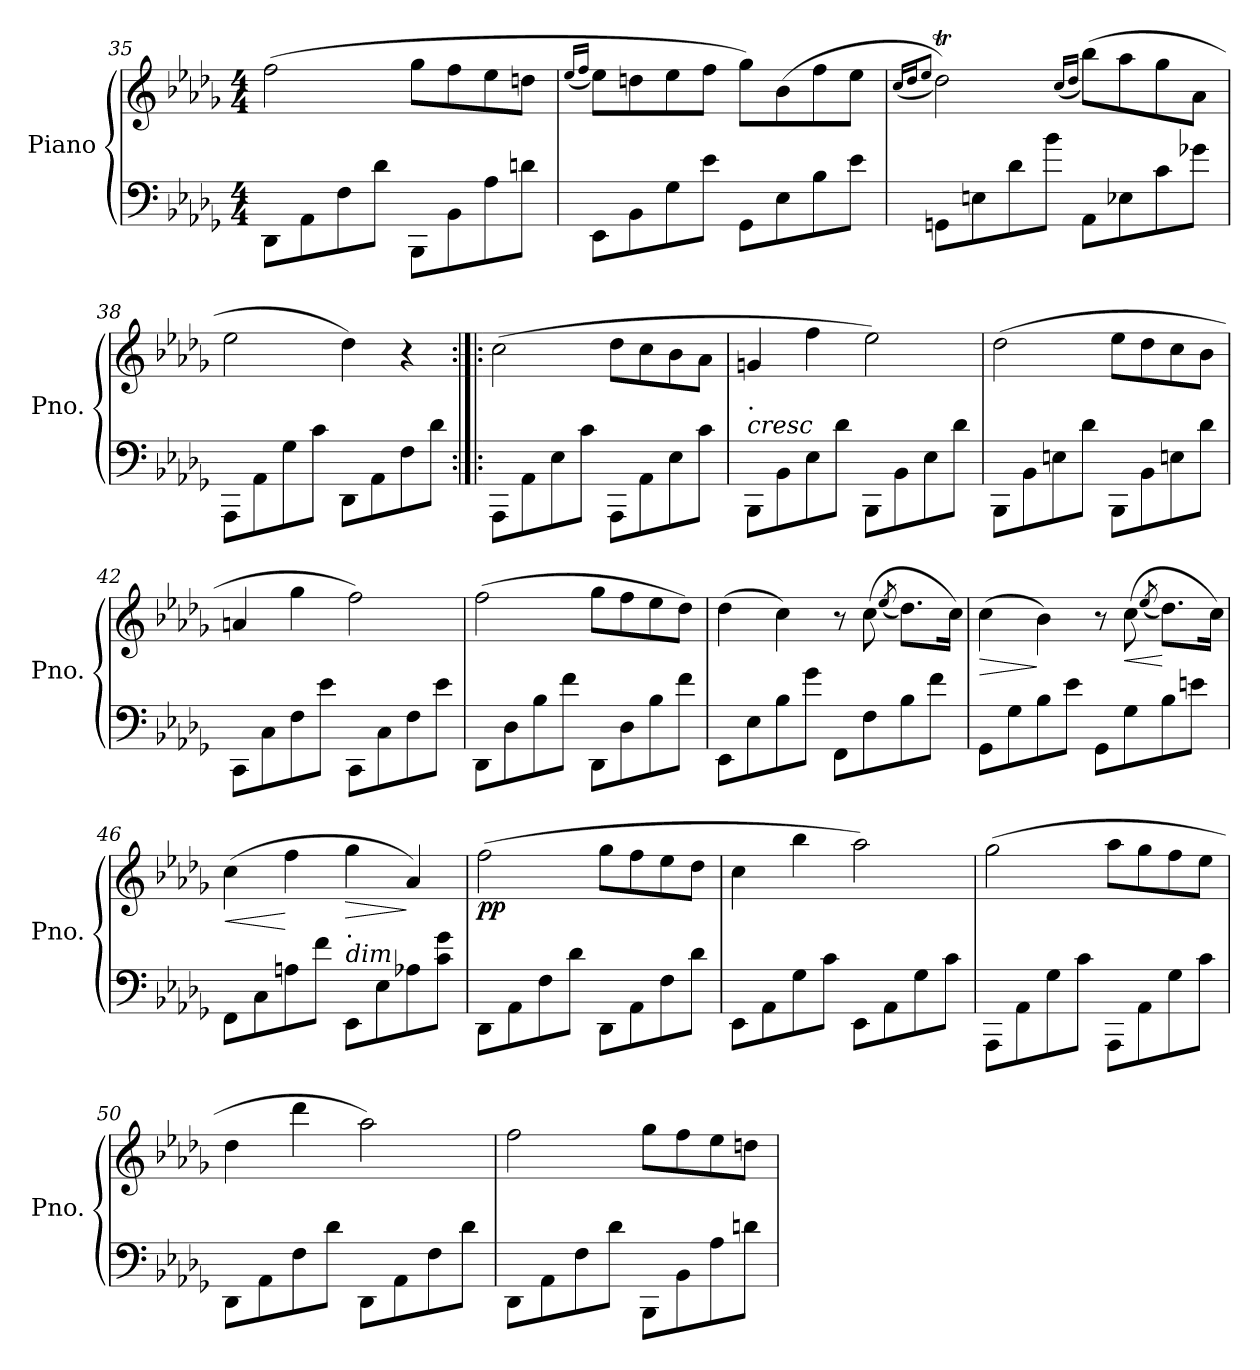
**kern	**kern	**dynam
*part1	*part1	*part1
*staff2	*staff1	*staff1/2
*I"Piano	*	*
*I'Pno.	*	*
*clefF4	*clefG2	*
*k[b-e-a-d-g-]	*k[b-e-a-d-g-]	*
*M4/4	*M4/4	*
=35	=35	=35
8DD-\L	(2ff\	.
8AA-\	.	.
8F\	.	.
8d-\J	.	.
8BBB-\L	8gg-\L	.
8BB-\	8ff\	.
8A-\	8ee-\	.
8dn\J	8ddn\J	.
=36	=36	=36
.	(16qee-/LL	.
.	16qff/JJ	.
8EE-\L	8ee-\L)	.
8BB-\	8ddn\	.
8G-\	8ee-\	.
8e-\J	8ff\J	.
8GG-\L	8gg-\L)	.
8E-\	(8b-\	.
8B-\	8ff\	.
8e-\J	8ee-\J	.
=37	=37	=37
.	(16qcc/LL	.
.	16qdd-/J	.
.	8qee-/J	.
8GGn\L	2dd-T\))	.
8En\	.	.
8d-\	.	.
8b-\J	.	.
.	(16qcc/LL	.
.	16qdd-/JJ	.
8AA-\L	(8bb-\L)	.
8E-X\	8aa-\	.
8c\	8gg-\	.
8g-X\J	8a-\J	.
!!LO:LB:g=z
=38	=38	=38
8AAA-\L	2ee-\	.
8AA-\	.	.
8G-\	.	.
8c\J	.	.
8DD-\L	4dd-\)	.
8AA-\	.	.
8F\	4r	.
8d-\J	.	.
=39:|!|:	=39:|!|:	=39:|!|:
8AAA-\L	(2cc\	.
8AA-\	.	.
8E-\	.	.
8c\J	.	.
8AAA-\L	8dd-\L	.
8AA-\	8cc\	.
8E-\	8b-\	.
8c\J	8a-\J	.
=40	=40	=40
!LO:TX:a:i:t=cresc	!	!
!LO:TX:a:t=.	!	!
8BBB-\L	4gn/	.
8BB-\	.	.
8E-\	4ff\	.
8d-\J	.	.
8BBB-\L	2ee-\)	.
8BB-\	.	.
8E-\	.	.
8d-\J	.	.
=41	=41	=41
8BBB-\L	(2dd-\	.
8BB-\	.	.
8En\	.	.
8d-\J	.	.
8BBB-\L	8ee-\L	.
8BB-\	8dd-\	.
8En\	8cc\	.
8d-\J	8b-\J	.
!!LO:PB:g=z
=42	=42	=42
8CC\L	4an/	.
8C\	.	.
8F\	4gg-\	.
8e-\J	.	.
8CC\L	2ff\)	.
8C\	.	.
8F\	.	.
8e-\J	.	.
=43	=43	=43
8DD-\L	(2ff\	.
8D-\	.	.
8B-\	.	.
8f\J	.	.
8DD-\L	8gg-\L	.
8D-\	8ff\	.
8B-\	8ee-\	.
8f\J	8dd-\J)	.
=44	=44	=44
8EE-\L	(4dd-\	.
8E-\	.	.
8B-\	4cc\)	.
8g-\J	.	.
8FF\L	8r	.
8F\	(8cc\	.
.	(8qee-/	.
8B-\	8.dd-\L)	.
8f\J	.	.
.	16cc\Jk)	.
=45	=45	=45
!	!	!LO:HP:b
!	!	!LO:DY:n=1:b
!	!	!LO:DY:n=2:b
8GG-\L	(4cc\	> p f
8G-\	.	.
8B-\	4b-\)	]
8e-\J	.	.
8GG-\L	8r	.
!	!	!LO:HP:b
8G-\	(8cc\	<
.	(8qee-/	.
8B-\	8.dd-\L)	[
8en\J	.	.
.	16cc\Jk)	.
!!LO:LB:g=z
=46	=46	=46
!	!	!LO:HP:b
8FF\L	(4cc\	<
8C\	.	.
8An\	4ff\	[
8f\J	.	.
!LO:TX:a:i:t=dim	!	!
!LO:TX:a:t=.	!	!
!	!	!LO:HP:b
8EE-\L	4gg-\	>
8E-\	.	.
8A-X\	4a-/)	]
8c\ 8g-\J	.	.
=47	=47	=47
!	!	!LO:DY:b
8DD-\L	(2ff\	pp
8AA-\	.	.
8F\	.	.
8d-\J	.	.
8DD-\L	8gg-\L	.
8AA-\	8ff\	.
8F\	8ee-\	.
8d-\J	8dd-\J	.
=48	=48	=48
8EE-\L	4cc\	.
8AA-\	.	.
8G-\	4bb-\	.
8c\J	.	.
8EE-\L	2aa-\)	.
8AA-\	.	.
8G-\	.	.
8c\J	.	.
=49	=49	=49
8AAA-\L	(2gg-\	.
8AA-\	.	.
8G-\	.	.
8c\J	.	.
8AAA-\L	8aa-\L	.
8AA-\	8gg-\	.
8G-\	8ff\	.
8c\J	8ee-\J	.
!!LO:LB:g=z
=50	=50	=50
8DD-\L	4dd-\	.
8AA-\	.	.
8F\	4ddd-\	.
8d-\J	.	.
8DD-\L	2aa-\)	.
8AA-\	.	.
8F\	.	.
8d-\J	.	.
=51	=51	=51
8DD-\L	2ff\	.
8AA-\	.	.
8F\	.	.
8d-\J	.	.
8BBB-\L	8gg-\L	.
8BB-\	8ff\	.
8A-\	8ee-\	.
8dn\J	8ddn\J	.
=	=	=
*-	*-	*-
